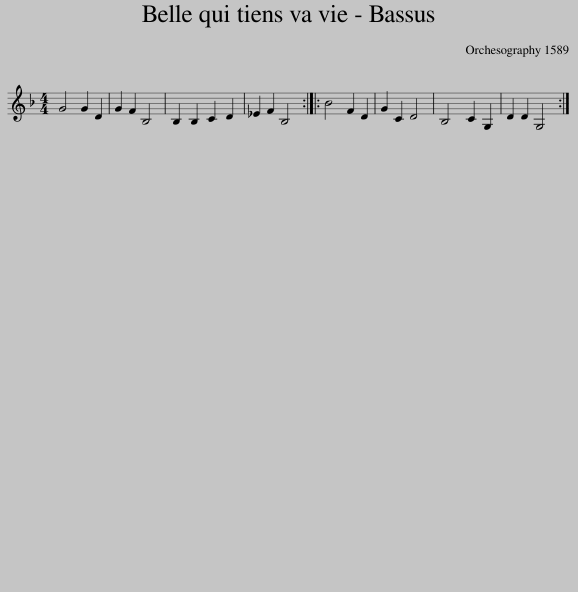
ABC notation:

X:1
L:1/8
M:4/4
I:linebreak $
K:F
V:1 treble
V:1
 G4 G2 D2 | G2 F2 B,4 | B,2 B,2 C2 D2 | _E2 F2 B,4 :: B4 F2 D2 | %5
 G2 C2 D4 | B,4 C2 G,2 | D2 D2 G,4 :| %8
